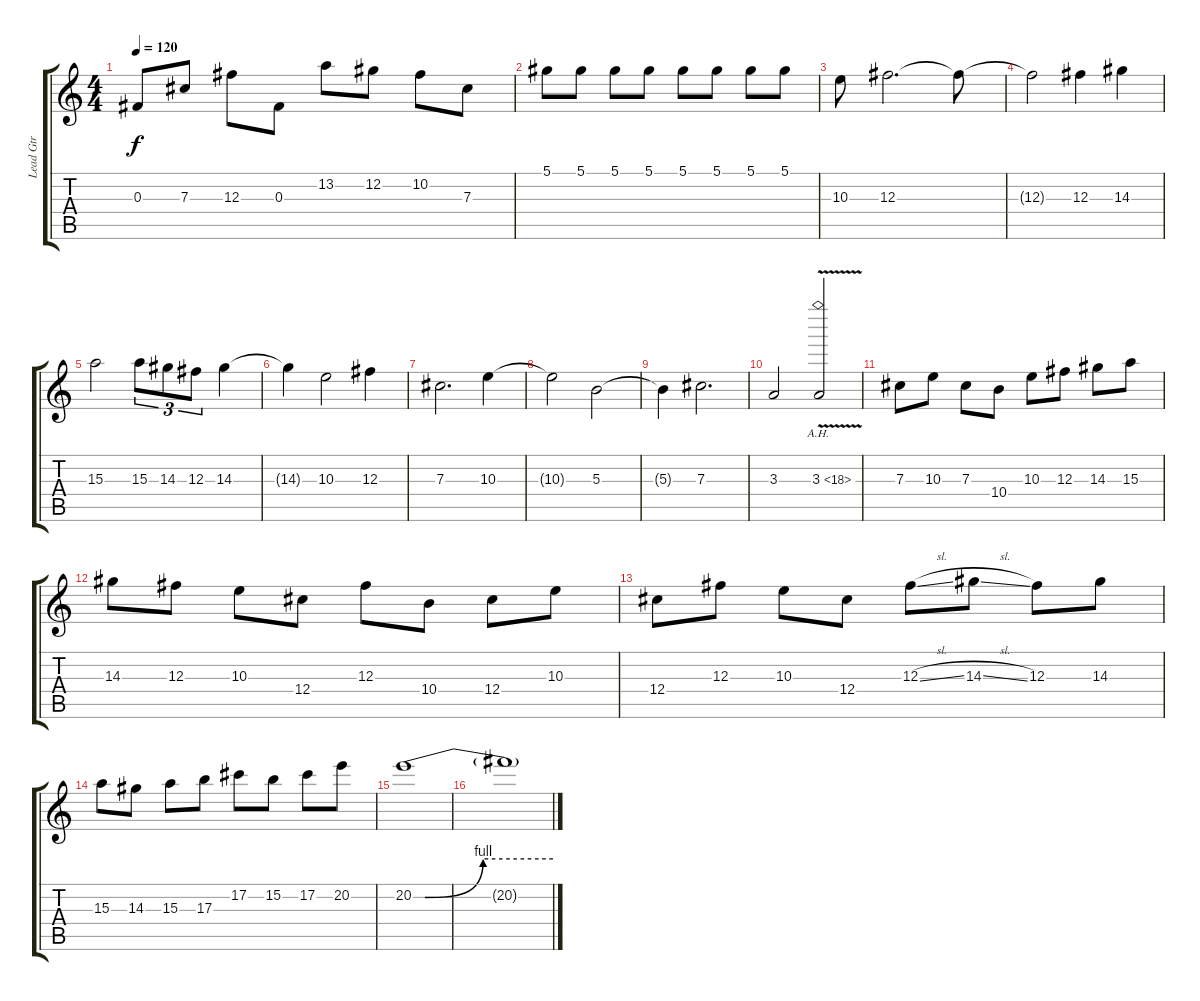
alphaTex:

\track ("Lead Gtr" "Lead Gtr") {instrument distortionguitar}
\staff {score tabs}
\tuning (Eb4 Ab3 Gb3 Db3 Ab2 Db2) {hide}
\ts (4 4)
\tempo 120
\clef g2
\ks c
0.3.8{dy f} 7.3.8 12.3.8 0.3.8 13.2.8 12.2.8 10.2.8 7.3.8 |
5.1.8 5.1.8 5.1.8 5.1.8 5.1.8 5.1.8 5.1.8 5.1.8 |
10.3.8 12.3.2{d} 12.3{t}.8 |
12.3{t}.2 12.3.4 14.3.4 |
15.3.2 15.3.8{tu (3 2)} 14.3.8{tu (3 2)} 12.3.8{tu (3 2)} 14.3.4 |
14.3{t}.4 10.3.2 12.3.4 |
7.3.2{d} 10.3.4 |
10.3{t}.2 5.3.2 |
5.3{t}.4 7.3.2{d} |
3.3.2 3.3{ah 15 v}.2 |
7.3.8 10.3.8 7.3.8 10.4.8 10.3.8 12.3.8 14.3.8 15.3.8 |
14.3.8 12.3.8 10.3.8 12.4.8 12.3.8 10.4.8 12.4.8 10.3.8 |
12.4.8 12.3.8 10.3.8 12.4.8 12.3{sl}.8 14.3{sl}.8 12.3.8 14.3.8 |
15.3.8 14.3.8 15.3.8 17.3.8 17.2.8 15.2.8 17.2.8 20.2.8 |
20.2{be (custom 0 0 5 0 30 4 60 4)}.1 |
20.2{t}.1
